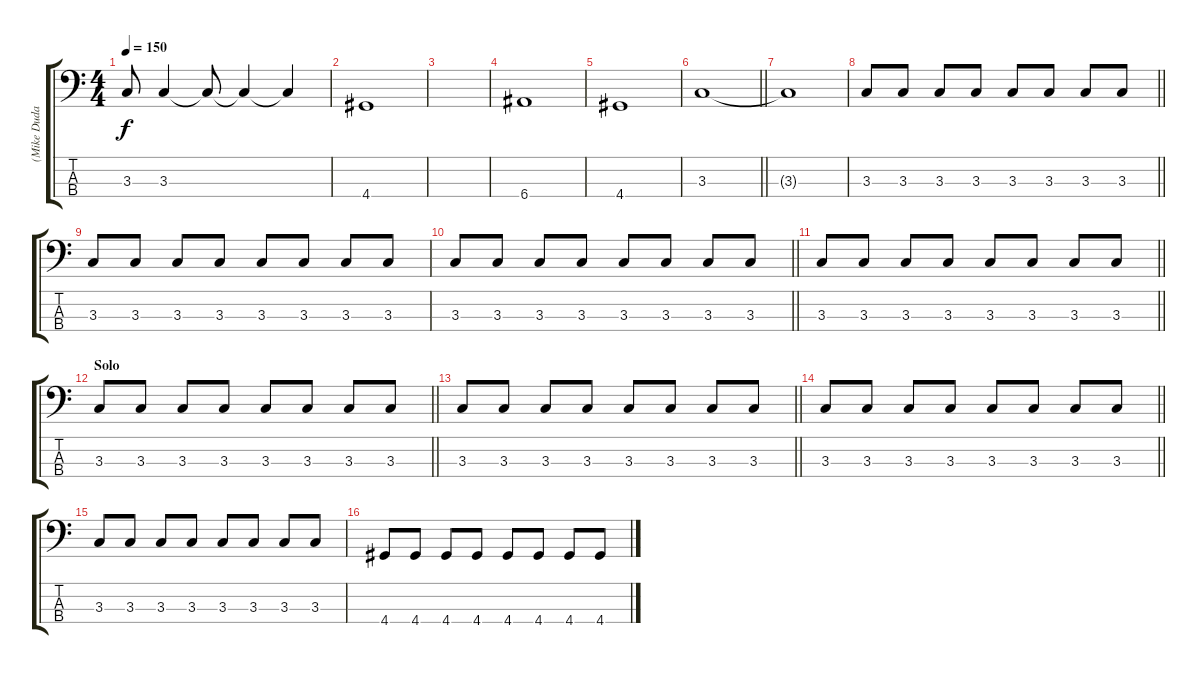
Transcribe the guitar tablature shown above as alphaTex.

\track ("(Mike Duda) Bass" "(Mike Duda") {instrument electricbasspick}
\staff {score tabs}
\tuning (G2 D2 A1 E1) {hide}
\ts (4 4)
\tempo 150
\clef f4
\ks c
3.3{t}.8{dy f} 3.3.4 3.3{t}.8 3.3{t}.4 3.3{t}.4 |
4.4.1 |
|
6.4.1 |
4.4.1 |
\barLineRight lightlight
3.3.1 |
3.3{t}.1 |
\barLineRight lightlight
3.3.8 3.3.8 3.3.8 3.3.8 3.3.8 3.3.8 3.3.8 3.3.8 |
3.3.8 3.3.8 3.3.8 3.3.8 3.3.8 3.3.8 3.3.8 3.3.8 |
\barLineRight lightlight
3.3.8 3.3.8 3.3.8 3.3.8 3.3.8 3.3.8 3.3.8 3.3.8 |
\barLineRight lightlight
3.3.8 3.3.8 3.3.8 3.3.8 3.3.8 3.3.8 3.3.8 3.3.8 |
\section ("" "Solo")
\barLineRight lightlight
3.3.8 3.3.8 3.3.8 3.3.8 3.3.8 3.3.8 3.3.8 3.3.8 |
\section ("" "")
\barLineRight lightlight
3.3.8 3.3.8 3.3.8 3.3.8 3.3.8 3.3.8 3.3.8 3.3.8 |
\section ("" "")
\barLineRight lightlight
3.3.8 3.3.8 3.3.8 3.3.8 3.3.8 3.3.8 3.3.8 3.3.8 |
3.3.8 3.3.8 3.3.8 3.3.8 3.3.8 3.3.8 3.3.8 3.3.8 |
4.4.8 4.4.8 4.4.8 4.4.8 4.4.8 4.4.8 4.4.8 4.4.8
